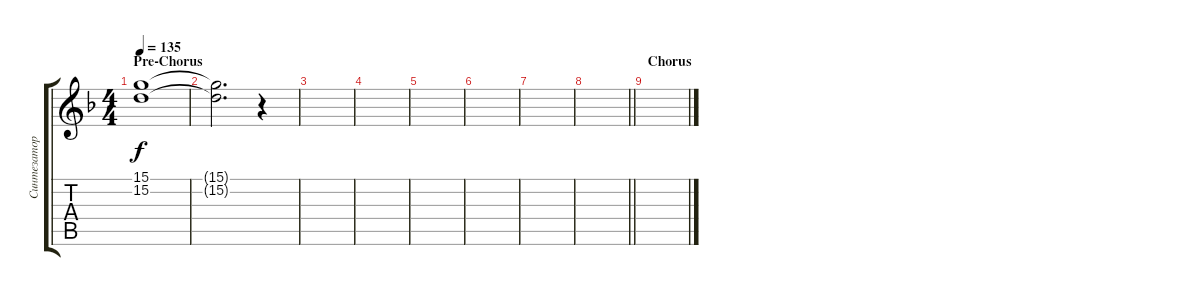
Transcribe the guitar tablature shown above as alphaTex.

\track ("Синтезатор" "Синтезатор") {instrument pad7halo}
\staff {score tabs}
\tuning (E4 B3 G3 D3 A2 E2) {hide}
\ts (4 4)
\section ("" "Pre-Chorus")
\tempo 135
\clef g2
\ks dminor
(15.1{t} 15.2{t}).1{dy f volume 0} |
(15.1{t} 15.2{t}).2{d} r.4 |
|
|
|
|
|
\barLineRight lightlight
|
\section ("" "Chorus")
